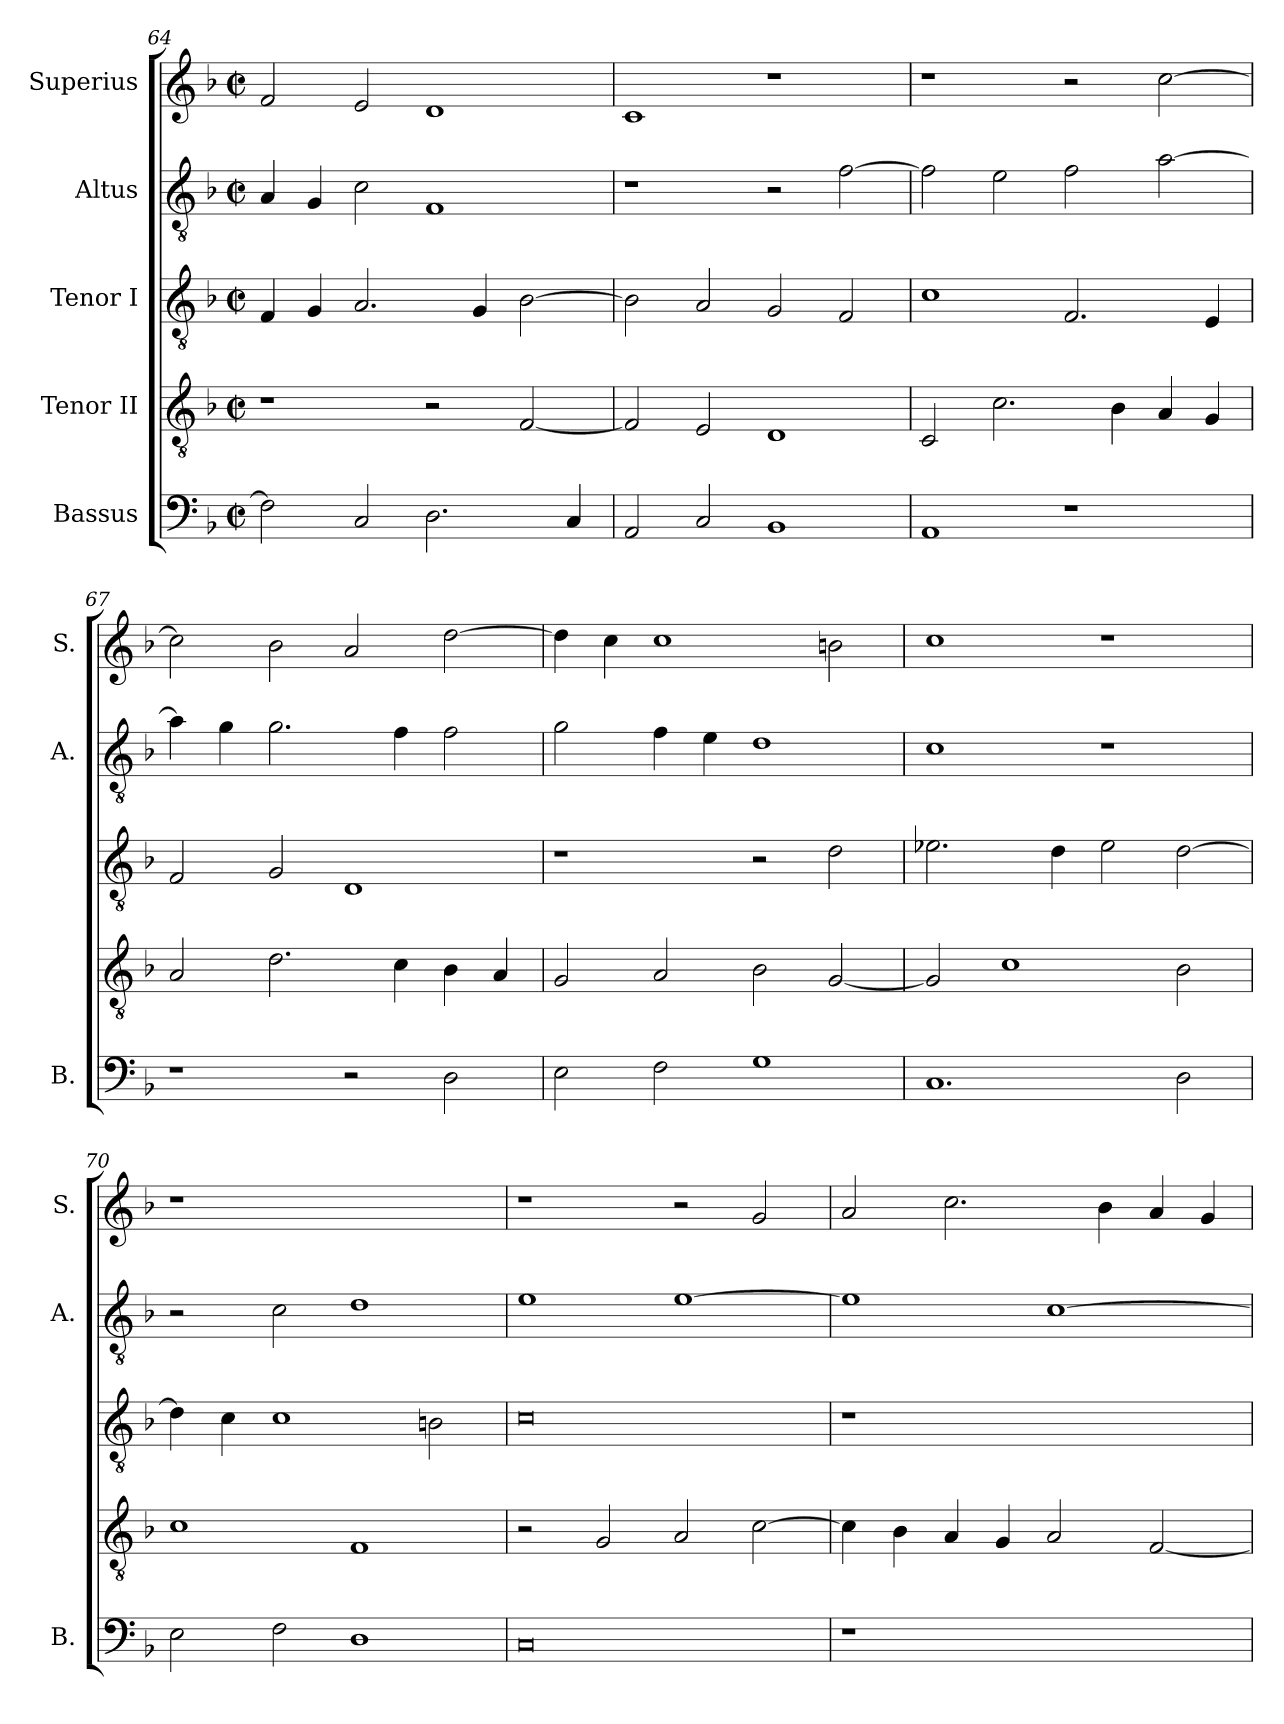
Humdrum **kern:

**kern	**kern	**kern	**kern	**kern
*part5	*part4	*part3	*part2	*part1
*staff5	*staff4	*staff3	*staff2	*staff1
*I"Bassus	*I"Tenor II	*I"Tenor I	*I"Altus	*I"Superius
*I'B.	*	*	*I'A.	*I'S.
*clefF4	*clefGv2	*clefGv2	*clefGv2	*clefG2
*	*ITrd7c12	*ITrd7c12	*ITrd7c12	*
*k[b-]	*k[b-]	*k[b-]	*k[b-]	*k[b-]
*F:	*F:	*F:	*F:	*F:
*M2/2	*M2/2	*M2/2	*M2/2	*M2/2
*met(c|)	*met(c|)	*met(c|)	*met(c|)	*met(c|)
=64	=64	=64	=64	=64
2Fi\]	1r	4FFi/	4AAi/	2fi/
.	.	4GGi/	4GGi/	.
2Ci/	.	2.AAi/	2Ci\	2ei/
2.Di\	2r	.	1FFi	1di
.	.	4GGi/	.	.
.	[<2FFi/	[>2BB-i\	.	.
4Ci/	.	.	.	.
=65	=65	=65	=65	=65
2AAi/	2FFi/]	2BB-i\]	1r	1ci
2Ci/	2EEi/	2AAi/	.	.
1BB-i	1DDi	2GGi/	2r	1r
.	.	2FFi/	[>2Fi\	.
=66	=66	=66	=66	=66
1AAi	2CCi/	1Ci	2Fi\]	1r
.	2.Ci\	.	2Ei\	.
1r	.	2.FFi/	2Fi\	2r
.	4BB-i\	.	.	.
.	4AAi/	.	[>2Ai\	[>2cci\
.	4GGi/	4EEi/	.	.
!!LO:LB:g=z
=67	=67	=67	=67	=67
1r	2AAi/	2FFi/	4Ai\]	2cci\]
.	.	.	4Gi\	.
.	2.Di\	2GGi/	2.Gi\	2b-i\
2r	.	1DDi	.	2ai/
.	4Ci\	.	4Fi\	.
2Di\	4BB-i\	.	2Fi\	[>2ddi\
.	4AAi/	.	.	.
=68	=68	=68	=68	=68
2Ei\	2GGi/	1r	2Gi\	4ddi\]
.	.	.	.	4cci\
2Fi\	2AAi/	.	4Fi\	1cci
.	.	.	4Ei\	.
1Gi	2BB-i\	2r	1Di	.
.	[<2GGi/	2Di\	.	2bni\
=69	=69	=69	=69	=69
1.Ci	2GGi/]	2.E-Xi\	1Ci	1cci
.	1Ci	.	.	.
.	.	4Di\	.	.
.	.	2E-i\	1r	1r
2Di\	2BB-i\	[>2Di\	.	.
=70	=70	=70	=70	=70
!	!	!	!	!LO:N:vis=1
2Ei\	1Ci	4Di\]	2r	1r
.	.	4Ci\	.	.
2Fi\	.	1Ci	2Ci\	.
1Di	1FFi	.	1Di	1ryy
.	.	2BBni\	.	.
=71	=71	=71	=71	=71
0Ci	2r	0Ci	1Ei	1r
.	2GGi/	.	.	.
.	2AAi/	.	[>1Ei	2r
.	[>2Ci\	.	.	2gi/
!!LO:PB:g=z
=72	=72	=72	=72	=72
!LO:N:vis=1	!	!LO:N:vis=1	!	!
1r	4Ci\]	1r	1Ei]	2ai/
.	4BB-i\	.	.	.
.	4AAi/	.	.	2.cci\
.	4GGi/	.	.	.
1ryy	2AAi/	1ryy	[>1Ci	.
.	.	.	.	4b-i\
.	[<2FFi/	.	.	4ai/
.	.	.	.	4gi/
=	=	=	=	=
*-	*-	*-	*-	*-
